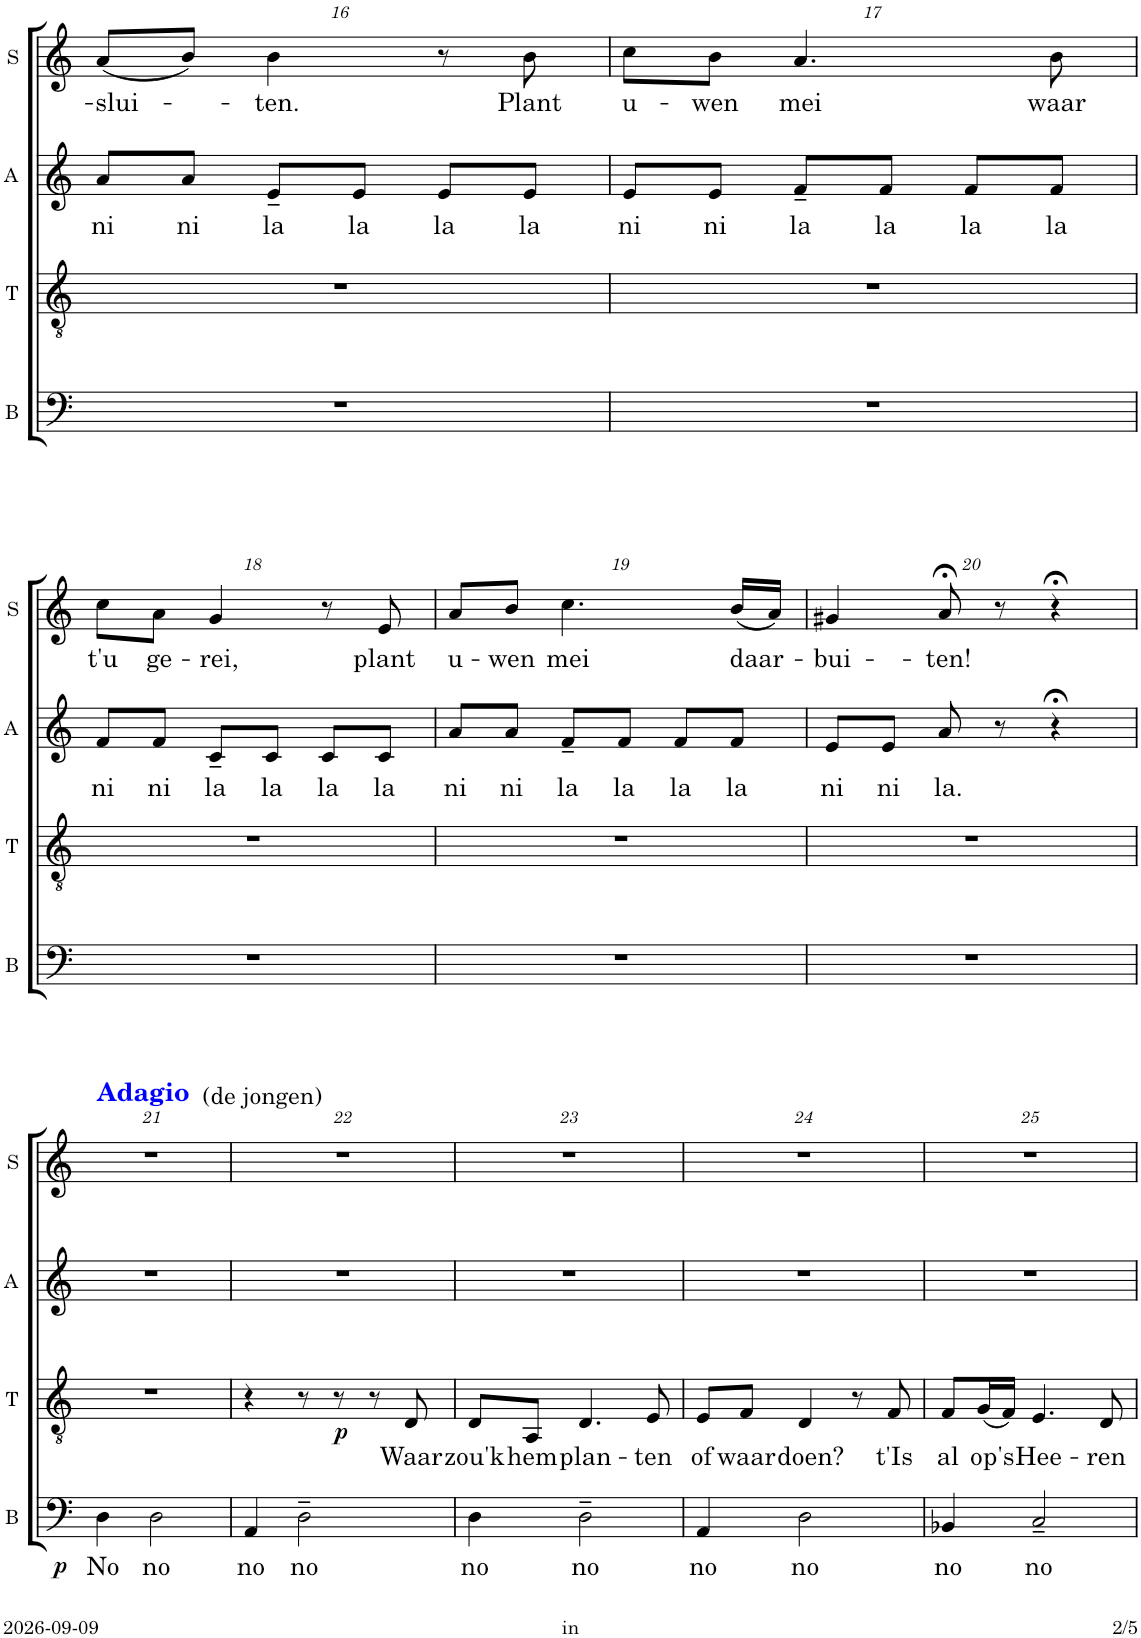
**kern	**text	**dynam	**kern	**text	**dynam	**kern	**text	**kern	**text
*part4	*part4	*part4	*part3	*part3	*part3	*part2	*part2	*part1	*part1
*staff4	*staff4	*staff4	*staff3	*staff3	*staff3	*staff2	*staff2	*staff1	*staff1
*I"Bass	*	*	*I"Tenor	*	*	*I"Alt	*	*I"Sopraan	*
*I'B	*	*	*I'T	*	*	*I'A	*	*I'S	*
!!LO:PB:g=z
*clefF4	*	*	*clefGv2	*	*	*clefG2	*	*clefG2	*
*k[]	*	*	*k[]	*	*	*k[]	*	*k[]	*
*M3/4	*	*	*M3/4	*	*	*M3/4	*	*M3/4	*
=16	=16	=16	=16	=16	=16	=16	=16	=16	=16
!	!	!	!	!	!	!	!LO:LY:b	!	!LO:LY:b
2.r	.	.	2.r	.	.	8a/L	ni	(8a/L	-slui-
!	!	!	!	!	!	!	!LO:LY:b	!	!
.	.	.	.	.	.	8a/J	ni	8b/J)	.
!	!	!	!	!	!	!	!LO:LY:b	!	!LO:LY:b
.	.	.	.	.	.	8e~/L	la	4b\	-ten.
!	!	!	!	!	!	!	!LO:LY:b	!	!
.	.	.	.	.	.	8e/J	la	.	.
!	!	!	!	!	!	!	!LO:LY:b	!	!
.	.	.	.	.	.	8e/L	la	8r	.
!	!	!	!	!	!	!	!LO:LY:b	!	!LO:LY:b
.	.	.	.	.	.	8e/J	la	8b\	Plant
=17	=17	=17	=17	=17	=17	=17	=17	=17	=17
!	!	!	!	!	!	!	!LO:LY:b	!	!LO:LY:b
2.r	.	.	2.r	.	.	8e/L	ni	8cc\L	u-
!	!	!	!	!	!	!	!LO:LY:b	!	!LO:LY:b
.	.	.	.	.	.	8e/J	ni	8b\J	-wen
!	!	!	!	!	!	!	!LO:LY:b	!	!LO:LY:b
.	.	.	.	.	.	8f~/L	la	4.a/	mei
!	!	!	!	!	!	!	!LO:LY:b	!	!
.	.	.	.	.	.	8f/J	la	.	.
!	!	!	!	!	!	!	!LO:LY:b	!	!
.	.	.	.	.	.	8f/L	la	.	.
!	!	!	!	!	!	!	!LO:LY:b	!	!LO:LY:b
.	.	.	.	.	.	8f/J	la	8b\	waar
!!LO:LB:g=z
=18	=18	=18	=18	=18	=18	=18	=18	=18	=18
!	!	!	!	!	!	!	!LO:LY:b	!	!LO:LY:b
2.r	.	.	2.r	.	.	8f/L	ni	8cc\L	t'u
!	!	!	!	!	!	!	!LO:LY:b	!	!LO:LY:b
.	.	.	.	.	.	8f/J	ni	8a\J	ge-
!	!	!	!	!	!	!	!LO:LY:b	!	!LO:LY:b
.	.	.	.	.	.	8c~/L	la	4g/	-rei,
!	!	!	!	!	!	!	!LO:LY:b	!	!
.	.	.	.	.	.	8c/J	la	.	.
!	!	!	!	!	!	!	!LO:LY:b	!	!
.	.	.	.	.	.	8c/L	la	8r	.
!	!	!	!	!	!	!	!LO:LY:b	!	!LO:LY:b
.	.	.	.	.	.	8c/J	la	8e/	plant
=19	=19	=19	=19	=19	=19	=19	=19	=19	=19
!	!	!	!	!	!	!	!LO:LY:b	!	!LO:LY:b
2.r	.	.	2.r	.	.	8a/L	ni	8a/L	u-
!	!	!	!	!	!	!	!LO:LY:b	!	!LO:LY:b
.	.	.	.	.	.	8a/J	ni	8b/J	-wen
!	!	!	!	!	!	!	!LO:LY:b	!	!LO:LY:b
.	.	.	.	.	.	8f~/L	la	4.cc\	mei
!	!	!	!	!	!	!	!LO:LY:b	!	!
.	.	.	.	.	.	8f/J	la	.	.
!	!	!	!	!	!	!	!LO:LY:b	!	!
.	.	.	.	.	.	8f/L	la	.	.
!	!	!	!	!	!	!	!LO:LY:b	!	!LO:LY:b
.	.	.	.	.	.	8f/J	la	(16b/LL	daar-
.	.	.	.	.	.	.	.	16a/JJ)	.
=20	=20	=20	=20	=20	=20	=20	=20	=20	=20
!	!	!	!	!	!	!	!LO:LY:b	!	!LO:LY:b
2.r	.	.	2.r	.	.	8e/L	ni	4g#X/	-bui-
!	!	!	!	!	!	!	!LO:LY:b	!	!
.	.	.	.	.	.	8e/J	ni	.	.
!	!	!	!	!	!	!	!LO:LY:b	!	!LO:LY:b
.	.	.	.	.	.	8a/	la.	8a;</	-ten!
.	.	.	.	.	.	8r	.	8r	.
.	.	.	.	.	.	4r;<	.	4r;<	.
!!LO:LB:g=z
=21	=21	=21	=21	=21	=21	=21	=21	=21	=21
!	!	!	!	!	!	!	!	!LO:TX:a:B:color=#0000FF:t=Adagio	!
!	!	!	!	!	!	!	!	!LO:TX:a:t=(de jongen)	!
!	!LO:LY:b	!LO:DY:b	!	!	!	!	!	!	!
4D\	No	p	2.r	.	.	2.r	.	2.r	.
!	!LO:LY:b	!	!	!	!	!	!	!	!
2D\	no	.	.	.	.	.	.	.	.
=22	=22	=22	=22	=22	=22	=22	=22	=22	=22
!	!LO:LY:b	!	!	!	!	!	!	!	!
4AA/	no	.	4r	.	.	2.r	.	2.r	.
!	!LO:LY:b	!	!	!	!	!	!	!	!
2D~\	no	.	8r	.	.	.	.	.	.
.	.	.	8r	.	.	.	.	.	.
.	.	.	8r	.	.	.	.	.	.
!	!	!	!	!LO:LY:b	!LO:DY:b	!	!	!	!
.	.	.	8D/	Waar	p	.	.	.	.
=23	=23	=23	=23	=23	=23	=23	=23	=23	=23
!	!LO:LY:b	!	!	!LO:LY:b	!	!	!	!	!
4D\	no	.	8D/L	zou'k	.	2.r	.	2.r	.
!	!	!	!	!LO:LY:b	!	!	!	!	!
.	.	.	8AA/J	hem	.	.	.	.	.
!	!LO:LY:b	!	!	!LO:LY:b	!	!	!	!	!
2D~\	no	.	4.D/	plan-	.	.	.	.	.
!	!	!	!	!LO:LY:b	!	!	!	!	!
.	.	.	8E/	-ten	.	.	.	.	.
=24	=24	=24	=24	=24	=24	=24	=24	=24	=24
!	!LO:LY:b	!	!	!LO:LY:b	!	!	!	!	!
4AA/	no	.	8E/L	of	.	2.r	.	2.r	.
!	!	!	!	!LO:LY:b	!	!	!	!	!
.	.	.	8F/J	waar	.	.	.	.	.
!	!LO:LY:b	!	!	!LO:LY:b	!	!	!	!	!
2D\	no	.	4D/	doen?	.	.	.	.	.
.	.	.	8r	.	.	.	.	.	.
!	!	!	!	!LO:LY:b	!	!	!	!	!
.	.	.	8F/	t'Is	.	.	.	.	.
=25	=25	=25	=25	=25	=25	=25	=25	=25	=25
!	!LO:LY:b	!	!	!LO:LY:b	!	!	!	!	!
4BB-X/	no	.	8F/L	al	.	2.r	.	2.r	.
!	!	!	!	!LO:LY:b	!	!	!	!	!
.	.	.	(16G/L	op	.	.	.	.	.
!	!	!	!	!LO:LY:b	!	!	!	!	!
.	.	.	16F/JJ)	's	.	.	.	.	.
!	!LO:LY:b	!	!	!LO:LY:b	!	!	!	!	!
2C~/	no	.	4.E/	Hee-	.	.	.	.	.
!	!	!	!	!LO:LY:b	!	!	!	!	!
.	.	.	8D/	-ren	.	.	.	.	.
=	=	=	=	=	=	=	=	=	=
*-	*-	*-	*-	*-	*-	*-	*-	*-	*-
